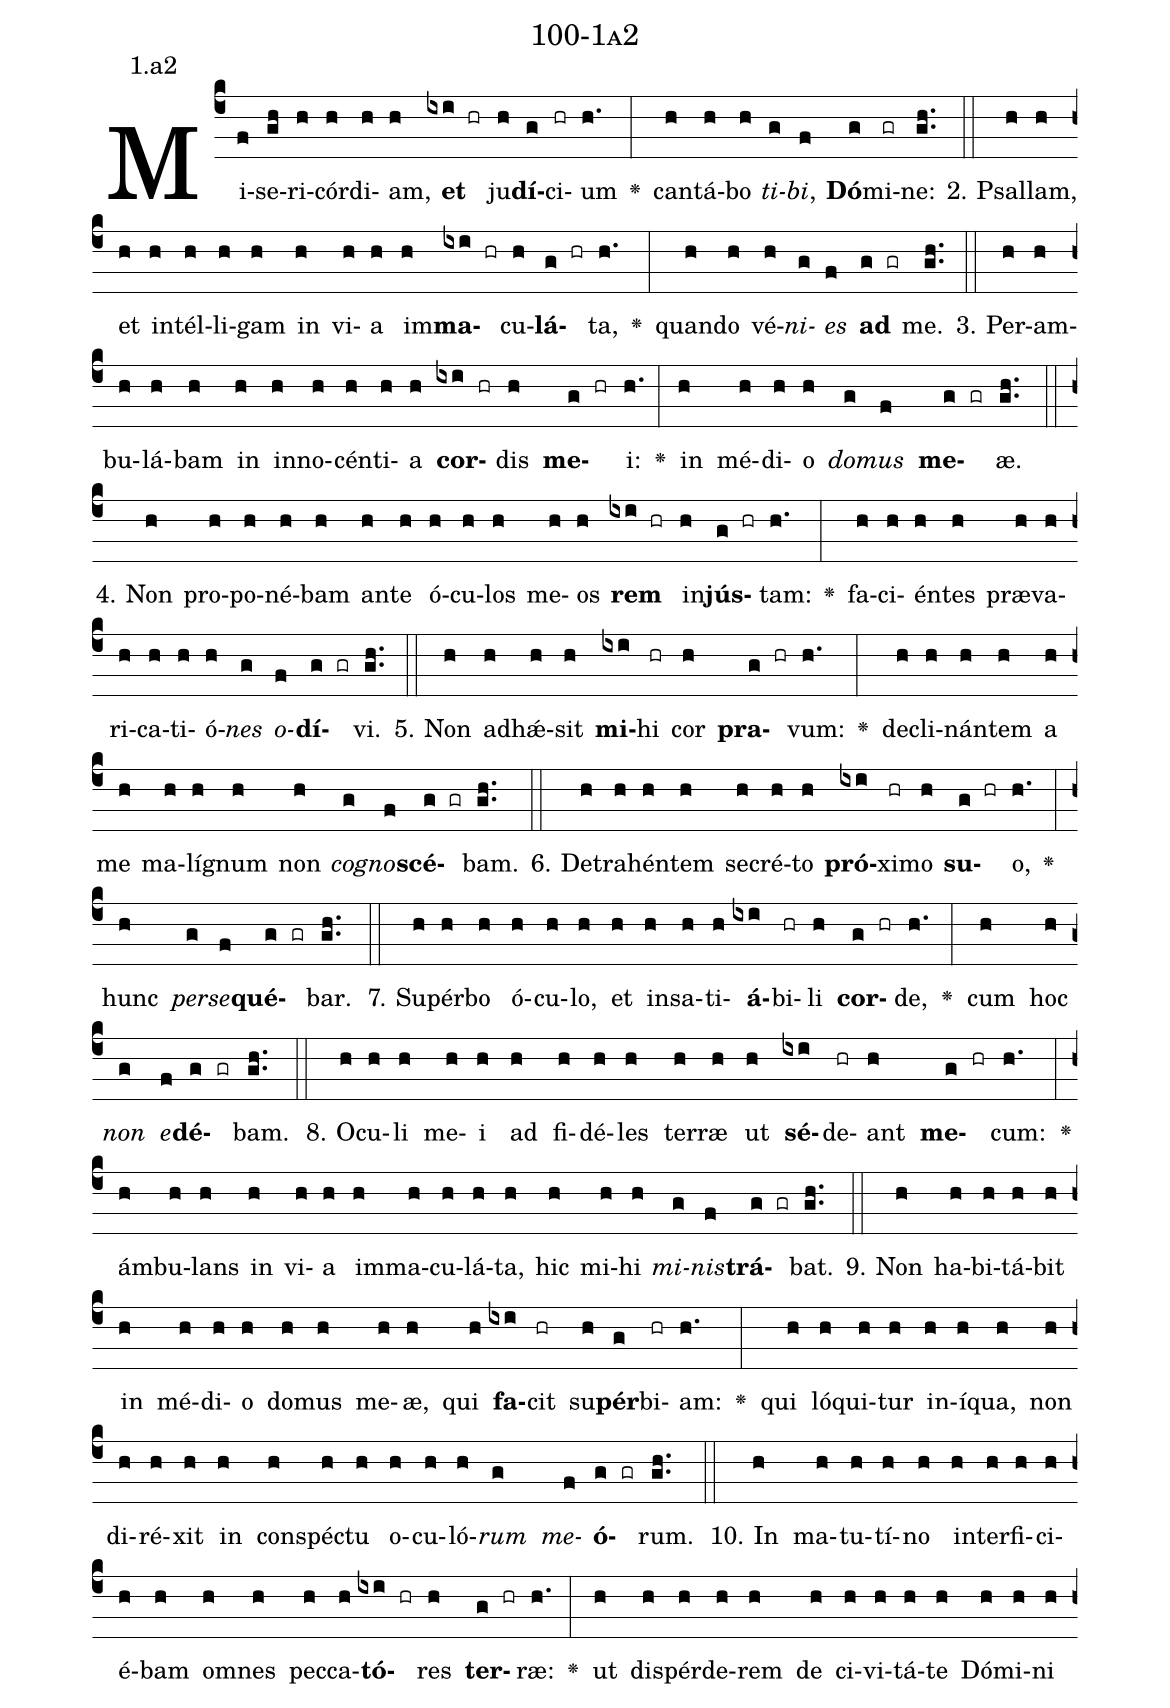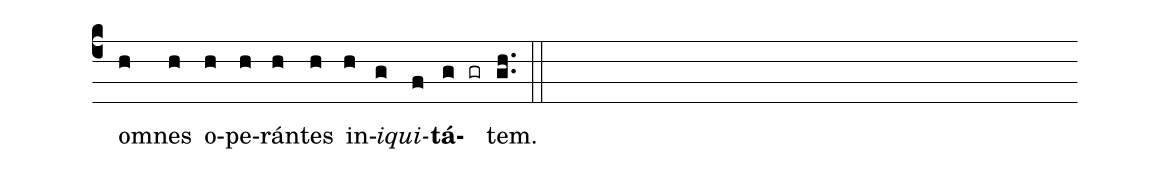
name: 100-1a2;
annotation: 1.a2;
%%
(c4)Mi(f)se(gh)ri(h)cór(h)di(h)am,(h) <b>et</b>(ixi hr) ju(h)<b>dí</b>(g)ci(hr)um(h.) <v>\greheightstar</v>(:) can(h)tá(h)bo(h) <i>ti</i>(g)<i>bi</i>,(f) <b>Dó</b>(g)mi(gr)ne:(gh..) (::)
2. Psal(h)lam,(h) et(h) in(h)tél(h)li(h)gam(h) in(h) vi(h)a(h) im(h)<b>ma</b>(ixi hr)cu(h)<b>lá</b>(g hr)ta,(h.) <v>\greheightstar</v>(:) quan(h)do(h) vé(h)<i>ni</i>(g)<i>es</i>(f) <b>ad</b>(g gr) me.(gh..) (::)
3. Per(h)am(h)bu(h)lá(h)bam(h) in(h) in(h)no(h)cén(h)ti(h)a(h) <b>cor</b>(ixi hr)dis(h) <b>me</b>(g hr)i:(h.) <v>\greheightstar</v>(:) in(h) mé(h)di(h)o(h) <i>do</i>(g)<i>mus</i>(f) <b>me</b>(g gr)æ.(gh..) (::)
4. Non(h) pro(h)po(h)né(h)bam(h) an(h)te(h) ó(h)cu(h)los(h) me(h)os(h) <b>rem</b>(ixi hr) in(h)<b>jús</b>(g hr)tam:(h.) <v>\greheightstar</v>(:) fa(h)ci(h)én(h)tes(h) præ(h)va(h)ri(h)ca(h)ti(h)ó(h)<i>nes</i>(g) <i>o</i>(f)<b>dí</b>(g gr)vi.(gh..) (::)
5. Non(h) ad(h)hǽ(h)sit(h) <b>mi</b>(ixi)hi(hr) cor(h) <b>pra</b>(g hr)vum:(h.) <v>\greheightstar</v>(:) de(h)cli(h)nán(h)tem(h) a(h) me(h) ma(h)lí(h)gnum(h) non(h) <i>co</i>(g)<i>gno</i>(f)<b>scé</b>(g gr)bam.(gh..) (::)
6. De(h)tra(h)hén(h)tem(h) se(h)cré(h)to(h) <b>pró</b>(ixi)xi(hr)mo(h) <b>su</b>(g hr)o,(h.) <v>\greheightstar</v>(:) hunc(h) <i>per</i>(g)<i>se</i>(f)<b>qué</b>(g gr)bar.(gh..) (::)
7. Su(h)pér(h)bo(h) ó(h)cu(h)lo,(h) et(h) in(h)sa(h)ti(h)<b>á</b>(ixi)bi(hr)li(h) <b>cor</b>(g hr)de,(h.) <v>\greheightstar</v>(:) cum(h) hoc(h) <i>non</i>(g) <i>e</i>(f)<b>dé</b>(g gr)bam.(gh..) (::)
8. O(h)cu(h)li(h) me(h)i(h) ad(h) fi(h)dé(h)les(h) ter(h)ræ(h) ut(h) <b>sé</b>(ixi)de(hr)ant(h) <b>me</b>(g hr)cum:(h.) <v>\greheightstar</v>(:) ám(h)bu(h)lans(h) in(h) vi(h)a(h) im(h)ma(h)cu(h)lá(h)ta,(h) hic(h) mi(h)hi(h) <i>mi</i>(g)<i>nis</i>(f)<b>trá</b>(g gr)bat.(gh..) (::)
9. Non(h) ha(h)bi(h)tá(h)bit(h) in(h) mé(h)di(h)o(h) do(h)mus(h) me(h)æ,(h) qui(h) <b>fa</b>(ixi)cit(hr) su(h)<b>pér</b>(g)bi(hr)am:(h.) <v>\greheightstar</v>(:) qui(h) ló(h)qui(h)tur(h) in(h)í(h)qua,(h) non(h) di(h)ré(h)xit(h) in(h) con(h)spéc(h)tu(h) o(h)cu(h)ló(h)<i>rum</i>(g) <i>me</i>(f)<b>ó</b>(g gr)rum.(gh..) (::)
10. In(h) ma(h)tu(h)tí(h)no(h) in(h)ter(h)fi(h)ci(h)é(h)bam(h) om(h)nes(h) pec(h)ca(h)<b>tó</b>(ixi hr)res(h) <b>ter</b>(g hr)ræ:(h.) <v>\greheightstar</v>(:) ut(h) dis(h)pér(h)de(h)rem(h) de(h) ci(h)vi(h)tá(h)te(h) Dó(h)mi(h)ni(h) om(h)nes(h) o(h)pe(h)rán(h)tes(h) in(h)<i>i</i>(g)<i>qui</i>(f)<b>tá</b>(g gr)tem.(gh..) (::)
